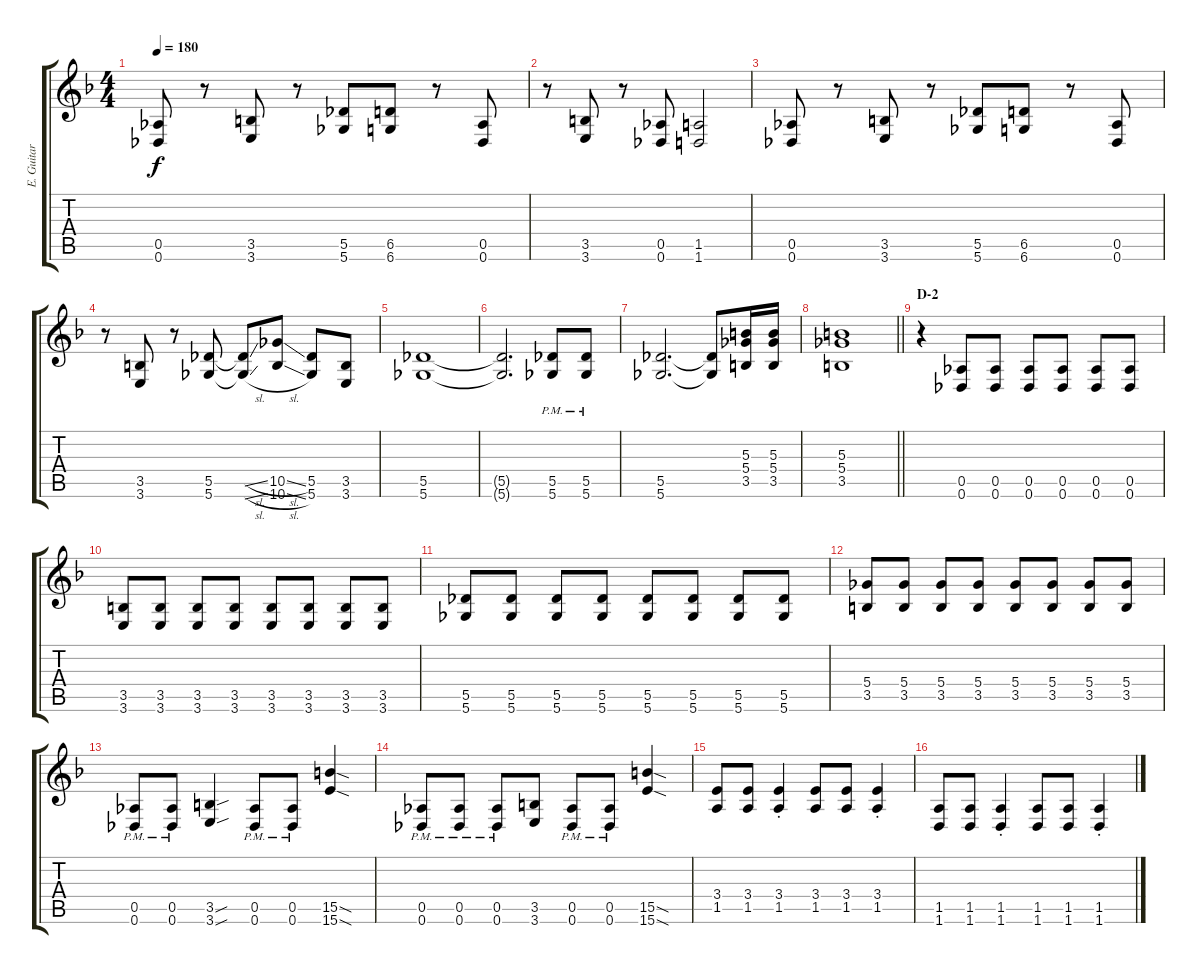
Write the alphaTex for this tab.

\track ("E. Guitar II" "E. Guitar ") {instrument distortionguitar}
\staff {score tabs}
\tuning (Eb4 Bb3 Gb3 Db3 Ab2 Db2) {hide}
\ts (4 4)
\tempo 180
\clef g2
\ks f
(0.5 0.6).8{dy f} r.8 (3.5 3.6).8 r.8 (5.5 5.6).8 (6.5 6.6).8 r.8 (0.5 0.6).8 |
r.8 (3.5 3.6).8 r.8 (0.5 0.6).8 (1.5 1.6).2 |
(0.5 0.6).8 r.8 (3.5 3.6).8 r.8 (5.5 5.6).8 (6.5 6.6).8 r.8 (0.5 0.6).8 |
r.8 (3.5 3.6).8 r.8 (5.5 5.6).8 (5.5{sl t} 5.6{sl t}).8 (10.5{sl} 10.6{sl}).8 (5.5 5.6).8 (3.5 3.6).8 |
(5.5 5.6).1 |
(5.5{t} 5.6{t}).2{d} (5.5{pm} 5.6{pm}).8 (5.5{pm} 5.6{pm}).8 |
(5.5 5.6).2{d} (5.5{t} 5.6{t}).8 (5.3 5.4 3.5).16 (5.3 5.4 3.5).16 |
\barLineRight lightlight
(5.3 5.4 3.5).1 |
\section ("" "D-2")
r.4 (0.5 0.6).8 (0.5 0.6).8 (0.5 0.6).8 (0.5 0.6).8 (0.5 0.6).8 (0.5 0.6).8 |
(3.5 3.6).8 (3.5 3.6).8 (3.5 3.6).8 (3.5 3.6).8 (3.5 3.6).8 (3.5 3.6).8 (3.5 3.6).8 (3.5 3.6).8 |
(5.5 5.6).8 (5.5 5.6).8 (5.5 5.6).8 (5.5 5.6).8 (5.5 5.6).8 (5.5 5.6).8 (5.5 5.6).8 (5.5 5.6).8 |
(5.4 3.5).8 (5.4 3.5).8 (5.4 3.5).8 (5.4 3.5).8 (5.4 3.5).8 (5.4 3.5).8 (5.4 3.5).8 (5.4 3.5).8 |
(0.5{pm} 0.6{pm}).8 (0.5{pm} 0.6{pm}).8 (3.5{sou} 3.6{sou}).4 (0.5{pm} 0.6{pm}).8 (0.5{pm} 0.6{pm}).8 (15.5{sod} 15.6{sod}).4 |
(0.5{pm} 0.6{pm}).8 (0.5{pm} 0.6{pm}).8 (0.5{pm} 0.6{pm}).8 (3.5 3.6).8 (0.5{pm} 0.6{pm}).8 (0.5{pm} 0.6{pm}).8 (15.5{sod} 15.6{sod}).4 |
(3.4 1.5).8 (3.4 1.5).8 (3.4{st} 1.5{st}).4 (3.4 1.5).8 (3.4 1.5).8 (3.4{st} 1.5{st}).4 |
(1.5 1.6).8 (1.5 1.6).8 (1.5{st} 1.6{st}).4 (1.5 1.6).8 (1.5 1.6).8 (1.5{st} 1.6{st}).4
